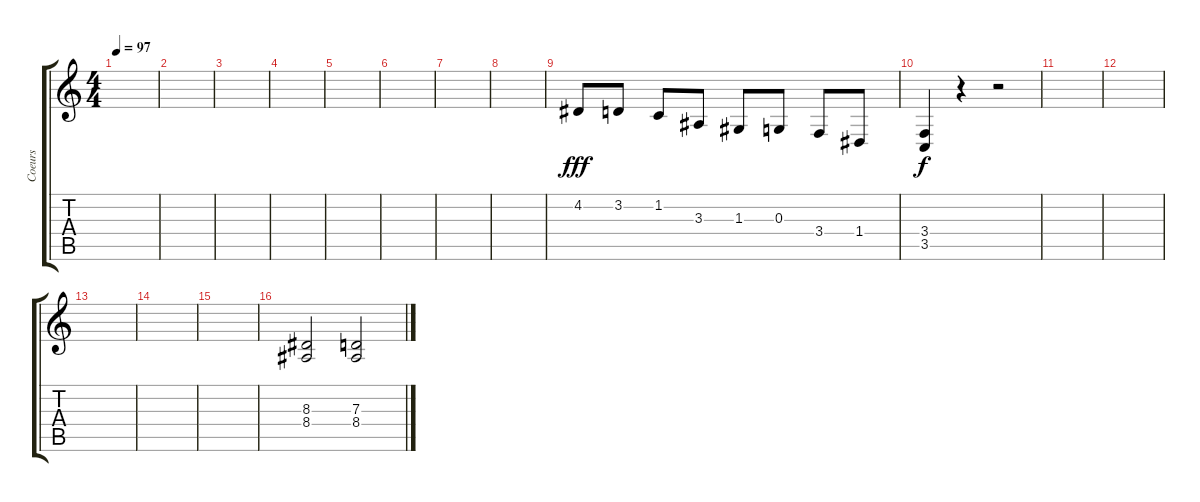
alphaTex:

\track ("Coeurs" "Coeurs") {instrument choiraahs}
\staff {score tabs}
\tuning (E4 B3 G3 D3 A2 E2) {hide}
\ts (4 4)
\tempo 97
\clef g2
\ks c
|
|
|
|
|
|
|
|
4.2.8{dy fff} 3.2.8 1.2.8 3.3.8 1.3.8 0.3.8 3.4.8 1.4.8 |
(3.4 3.5).4{dy f} r.4 r.2 |
|
|
|
|
|
(8.3 8.4).2 (7.3 8.4).2
